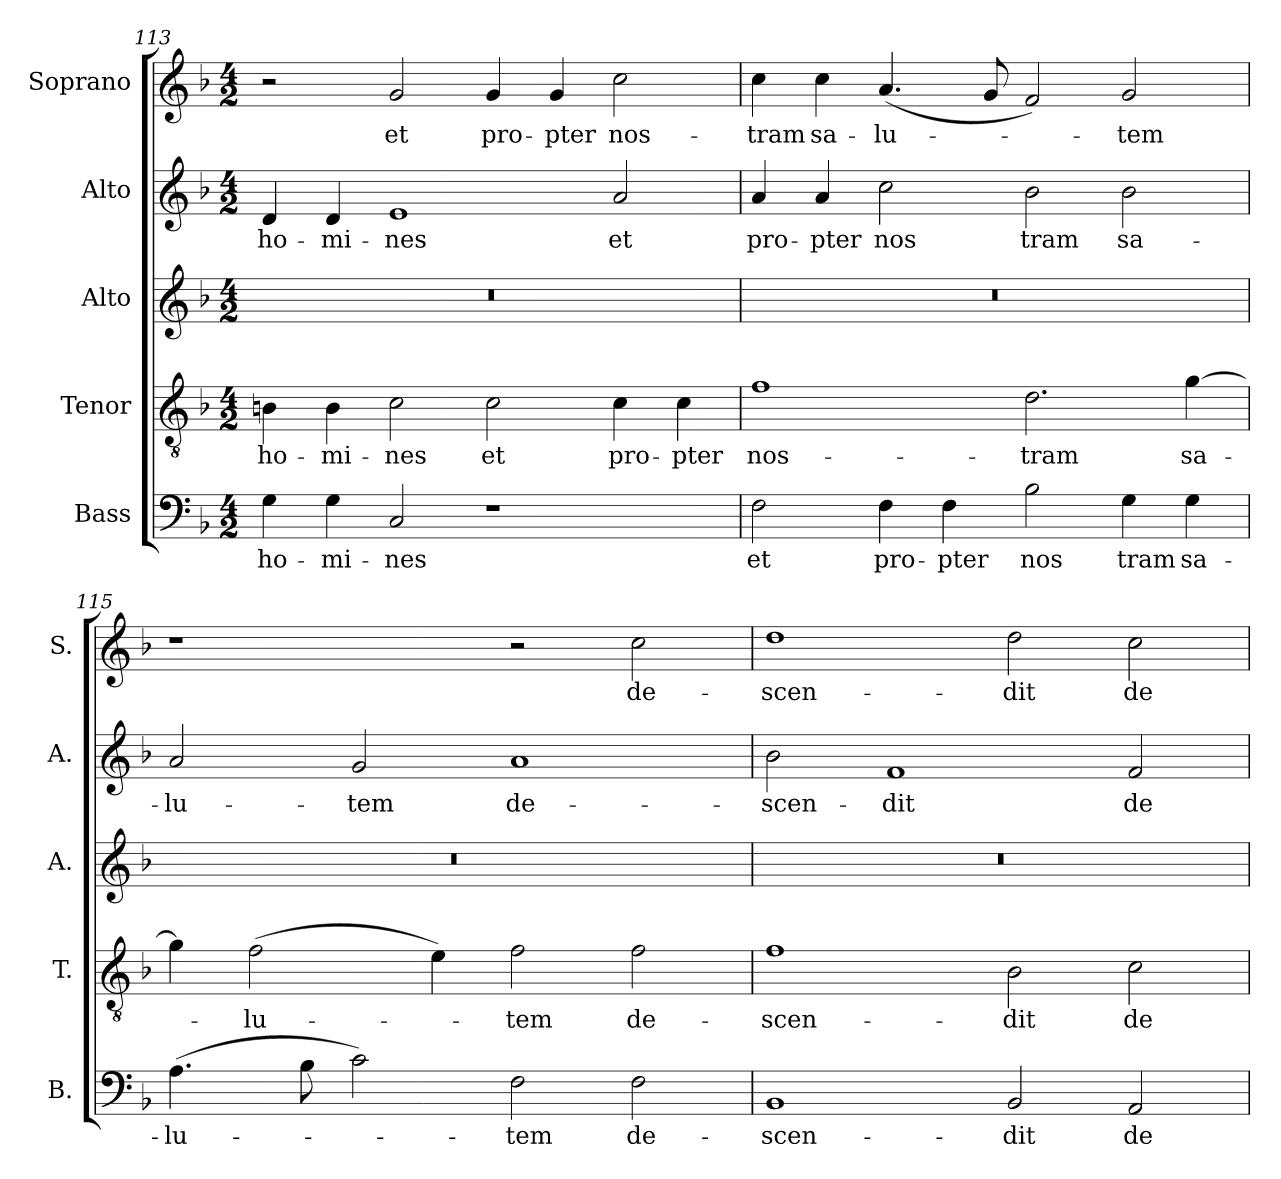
**kern	**text	**kern	**text	**kern	**kern	**text	**kern	**text
*part5	*part5	*part4	*part4	*part3	*part2	*part2	*part1	*part1
*staff5	*staff5	*staff4	*staff4	*staff3	*staff2	*staff2	*staff1	*staff1
*I"Bass	*	*I"Tenor	*	*I"Alto	*I"Alto	*	*I"Soprano	*
*I'B.	*	*I'T.	*	*I'A.	*I'A.	*	*I'S.	*
*clefF4	*	*clefGv2	*	*clefG2	*clefG2	*	*clefG2	*
*	*	*ITrd7c12	*	*	*	*	*	*
*k[b-]	*	*k[b-]	*	*k[b-]	*k[b-]	*	*k[b-]	*
*F:	*	*F:	*	*F:	*F:	*	*F:	*
*M4/2	*	*M4/2	*	*M4/2	*M4/2	*	*M4/2	*
=113	=113	=113	=113	=113	=113	=113	=113	=113
!	!LO:LY:b:color=#000000	!	!	!	!	!	!	!
!	!	!	!LO:LY:b:color=#000000	!LO:N:vis=1	!	!	!	!
!	!	!	!	!	!	!LO:LY:b:color=#000000	!	!
4Gi\	ho-	4BBni\	ho-	0r	4di/	ho-	2r	.
!	!LO:LY:b:color=#000000	!	!	!	!	!	!	!
!	!	!	!LO:LY:b:color=#000000	!	!	!	!	!
!	!	!	!	!	!	!LO:LY:b:color=#000000	!	!
4Gi\	-mi-	4BBi\	-mi-	.	4di/	-mi-	.	.
!	!LO:LY:b:color=#000000	!	!	!	!	!	!	!
!	!	!	!LO:LY:b:color=#000000	!	!	!	!	!
!	!	!	!	!	!	!LO:LY:b:color=#000000	!	!
!	!	!	!	!	!	!	!	!LO:LY:b:color=#000000
2Ci/	-nes	2Ci\	-nes	.	1ei	-nes	2gi/	et
!	!	!	!LO:LY:b:color=#000000	!	!	!	!	!
!	!	!	!	!	!	!	!	!LO:LY:b:color=#000000
1r	.	2Ci\	et	.	.	.	4gi/	pro-
!	!	!	!	!	!	!	!	!LO:LY:b:color=#000000
.	.	.	.	.	.	.	4gi/	-pter
!	!	!	!LO:LY:b:color=#000000	!	!	!	!	!
!	!	!	!	!	!	!LO:LY:b:color=#000000	!	!
!	!	!	!	!	!	!	!	!LO:LY:b:color=#000000
.	.	4Ci\	pro-	.	2ai/	et	2cci\	nos-
!	!	!	!LO:LY:b:color=#000000	!	!	!	!	!
.	.	4Ci\	-pter	.	.	.	.	.
=114	=114	=114	=114	=114	=114	=114	=114	=114
!	!LO:LY:b:color=#000000	!	!	!	!	!	!	!
!	!	!	!LO:LY:b:color=#000000	!LO:N:vis=1	!	!	!	!
!	!	!	!	!	!	!LO:LY:b:color=#000000	!	!
!	!	!	!	!	!	!	!	!LO:LY:b:color=#000000
2Fi\	et	1Fi	nos-	0r	4ai/	pro-	4cci\	-tram
!	!	!	!	!	!	!LO:LY:b:color=#000000	!	!
!	!	!	!	!	!	!	!	!LO:LY:b:color=#000000
.	.	.	.	.	4ai/	-pter	4cci\	sa-
!	!LO:LY:b:color=#000000	!	!	!	!	!	!	!
!	!	!	!	!	!	!LO:LY:b:color=#000000	!	!
!	!	!	!	!	!	!	!	!LO:LY:b:color=#000000
4Fi\	pro-	.	.	.	2cci\	nos	(4.ai/	-lu-
!	!LO:LY:b:color=#000000	!	!	!	!	!	!	!
4Fi\	-pter	.	.	.	.	.	.	.
.	.	.	.	.	.	.	8gi/	.
!	!LO:LY:b:color=#000000	!	!	!	!	!	!	!
!	!	!	!LO:LY:b:color=#000000	!	!	!	!	!
!	!	!	!	!	!	!LO:LY:b:color=#000000	!	!
2B-i\	nos	2.Di\	-tram	.	2b-i\	tram	2fi/)	.
!	!LO:LY:b:color=#000000	!	!	!	!	!	!	!
!	!	!	!	!	!	!LO:LY:b:color=#000000	!	!
!	!	!	!	!	!	!	!	!LO:LY:b:color=#000000
4Gi\	tram	.	.	.	2b-i\	sa-	2gi/	-tem
!	!LO:LY:b:color=#000000	!	!	!	!	!	!	!
!	!	!	!LO:LY:b:color=#000000	!	!	!	!	!
4Gi\	sa-	[4Gi\	sa-	.	.	.	.	.
=115	=115	=115	=115	=115	=115	=115	=115	=115
!	!LO:LY:b:color=#000000	!	!	!LO:N:vis=1	!	!	!	!
!	!	!	!	!	!	!LO:LY:b:color=#000000	!	!
(4.Ai\	-lu-	4Gi\]	.	0r	2ai/	-lu-	1r	.
!	!	!	!LO:LY:b:color=#000000	!	!	!	!	!
.	.	(2Fi\	-lu-	.	.	.	.	.
8B-i\	.	.	.	.	.	.	.	.
!	!	!	!	!	!	!LO:LY:b:color=#000000	!	!
2ci\)	.	.	.	.	2gi/	-tem	.	.
.	.	4Ei\)	.	.	.	.	.	.
!	!LO:LY:b:color=#000000	!	!	!	!	!	!	!
!	!	!	!LO:LY:b:color=#000000	!	!	!	!	!
!	!	!	!	!	!	!LO:LY:b:color=#000000	!	!
2Fi\	-tem	2Fi\	-tem	.	1ai	de-	2r	.
!	!LO:LY:b:color=#000000	!	!	!	!	!	!	!
!	!	!	!LO:LY:b:color=#000000	!	!	!	!	!
!	!	!	!	!	!	!	!	!LO:LY:b:color=#000000
2Fi\	de-	2Fi\	de-	.	.	.	2cci\	de-
!!LO:LB:g=z
=116	=116	=116	=116	=116	=116	=116	=116	=116
!	!LO:LY:b:color=#000000	!	!	!	!	!	!	!
!	!	!	!LO:LY:b:color=#000000	!LO:N:vis=1	!	!	!	!
!	!	!	!	!	!	!LO:LY:b:color=#000000	!	!
!	!	!	!	!	!	!	!	!LO:LY:b:color=#000000
1BB-i	-scen-	1Fi	-scen-	0r	2b-i\	-scen-	1ddi	-scen-
!	!	!	!	!	!	!LO:LY:b:color=#000000	!	!
.	.	.	.	.	1fi	-dit	.	.
!	!LO:LY:b:color=#000000	!	!	!	!	!	!	!
!	!	!	!LO:LY:b:color=#000000	!	!	!	!	!
!	!	!	!	!	!	!	!	!LO:LY:b:color=#000000
2BB-i/	-dit	2BB-i\	-dit	.	.	.	2ddi\	-dit
!	!LO:LY:b:color=#000000	!	!	!	!	!	!	!
!	!	!	!LO:LY:b:color=#000000	!	!	!	!	!
!	!	!	!	!	!	!LO:LY:b:color=#000000	!	!
!	!	!	!	!	!	!	!	!LO:LY:b:color=#000000
2AAi/	de	2Ci\	de	.	2fi/	de	2cci\	de
=	=	=	=	=	=	=	=	=
*-	*-	*-	*-	*-	*-	*-	*-	*-
